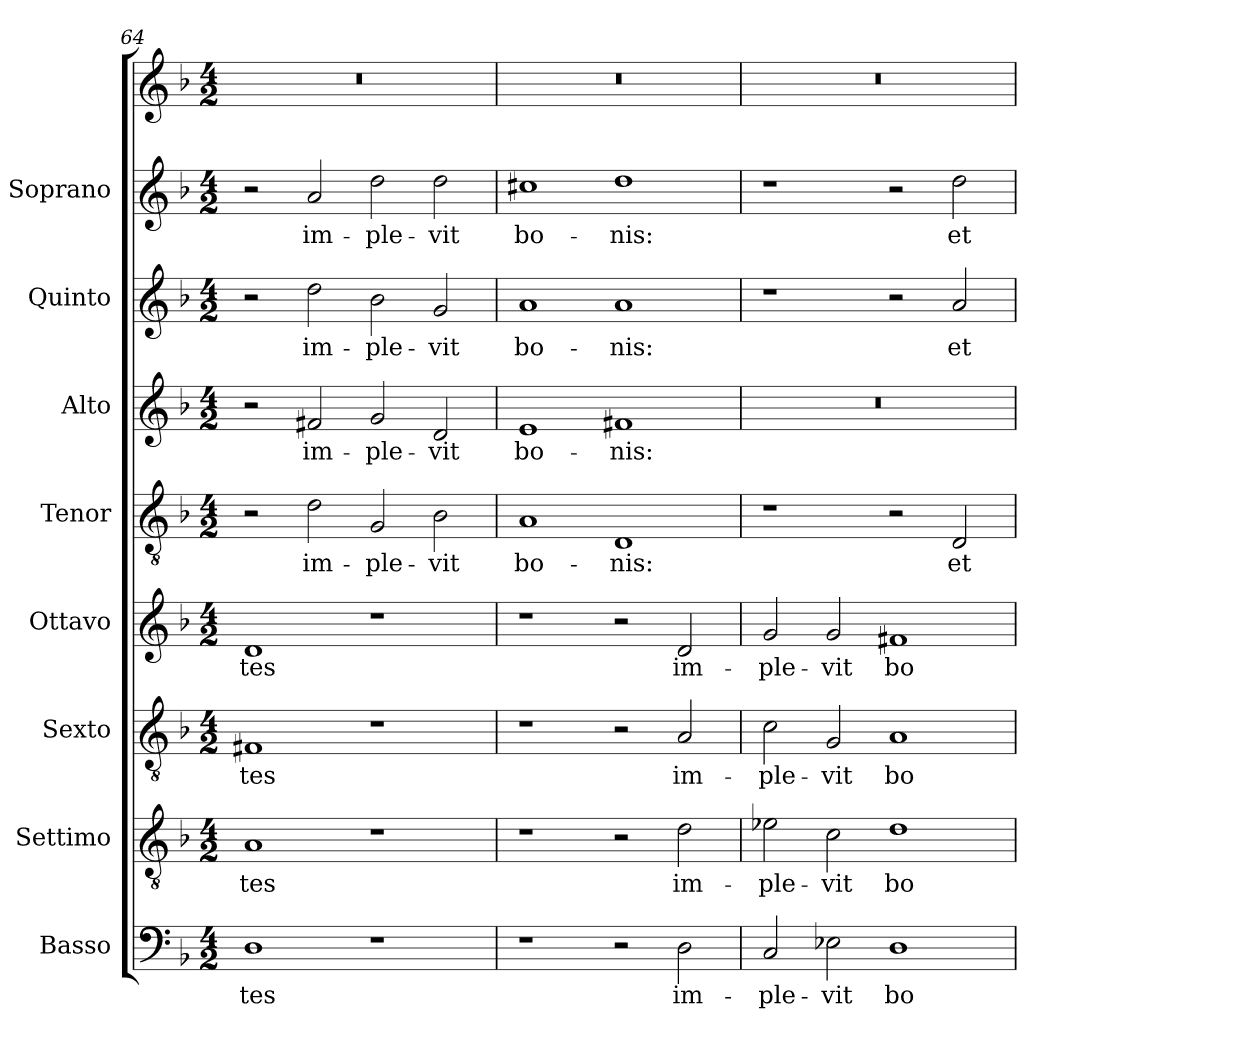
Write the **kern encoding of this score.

**kern	**text	**kern	**text	**kern	**text	**kern	**text	**kern	**text	**kern	**text	**kern	**text	**kern	**text	**kern
*part9	*part9	*part8	*part8	*part7	*part7	*part6	*part6	*part5	*part5	*part4	*part4	*part3	*part3	*part2	*part2	*part1
*staff9	*staff9	*staff8	*staff8	*staff7	*staff7	*staff6	*staff6	*staff5	*staff5	*staff4	*staff4	*staff3	*staff3	*staff2	*staff2	*staff1
*I"Basso	*	*I"Settimo	*	*I"Sexto	*	*I"Ottavo	*	*I"Tenor	*	*I"Alto	*	*I"Quinto	*	*I"Soprano	*	*
*I'B.	*	*I'St.	*	*	*	*I'Ot.	*	*I'T.	*	*I'A.	*	*I'Q.	*	*I'S.	*	*
!!LO:PB:g=z
*clefF4	*	*clefGv2	*	*clefGv2	*	*clefG2	*	*clefGv2	*	*clefG2	*	*clefG2	*	*clefG2	*	*clefG2
*	*	*ITrd7c12	*	*ITrd7c12	*	*	*	*ITrd7c12	*	*	*	*	*	*	*	*
*k[b-]	*	*k[b-]	*	*k[b-]	*	*k[b-]	*	*k[b-]	*	*k[b-]	*	*k[b-]	*	*k[b-]	*	*k[b-]
*F:	*	*F:	*	*F:	*	*F:	*	*F:	*	*F:	*	*F:	*	*F:	*	*F:
*M4/2	*	*M4/2	*	*M4/2	*	*M4/2	*	*M4/2	*	*M4/2	*	*M4/2	*	*M4/2	*	*M4/2
=64	=64	=64	=64	=64	=64	=64	=64	=64	=64	=64	=64	=64	=64	=64	=64	=64
!	!LO:LY:b:color=#000000	!	!	!	!	!	!	!	!	!	!	!	!	!	!	!
!	!	!	!LO:LY:b:color=#000000	!	!	!	!	!	!	!	!	!	!	!	!	!
!	!	!	!	!	!LO:LY:b:color=#000000	!	!	!	!	!	!	!	!	!	!	!
!	!	!	!	!	!	!	!LO:LY:b:color=#000000	!	!	!	!	!	!	!	!	!LO:N:vis=1
1Di	-tes	1AAi	-tes	1FF#Xi	-tes	1di	-tes	2r	.	2r	.	2r	.	2r	.	0r
!	!	!	!	!	!	!	!	!	!LO:LY:b:color=#000000	!	!	!	!	!	!	!
!	!	!	!	!	!	!	!	!	!	!	!LO:LY:b:color=#000000	!	!	!	!	!
!	!	!	!	!	!	!	!	!	!	!	!	!	!LO:LY:b:color=#000000	!	!	!
!	!	!	!	!	!	!	!	!	!	!	!	!	!	!	!LO:LY:b:color=#000000	!
.	.	.	.	.	.	.	.	2Di\	im-	2f#Xi/	im-	2ddi\	im-	2ai/	im-	.
!	!	!	!	!	!	!	!	!	!LO:LY:b:color=#000000	!	!	!	!	!	!	!
!	!	!	!	!	!	!	!	!	!	!	!LO:LY:b:color=#000000	!	!	!	!	!
!	!	!	!	!	!	!	!	!	!	!	!	!	!LO:LY:b:color=#000000	!	!	!
!	!	!	!	!	!	!	!	!	!	!	!	!	!	!	!LO:LY:b:color=#000000	!
1r	.	1r	.	1r	.	1r	.	2GGi/	-ple-	2gi/	-ple-	2b-i\	-ple-	2ddi\	-ple-	.
!	!	!	!	!	!	!	!	!	!LO:LY:b:color=#000000	!	!	!	!	!	!	!
!	!	!	!	!	!	!	!	!	!	!	!LO:LY:b:color=#000000	!	!	!	!	!
!	!	!	!	!	!	!	!	!	!	!	!	!	!LO:LY:b:color=#000000	!	!	!
!	!	!	!	!	!	!	!	!	!	!	!	!	!	!	!LO:LY:b:color=#000000	!
.	.	.	.	.	.	.	.	2BB-i\	-vit	2di/	-vit	2gi/	-vit	2ddi\	-vit	.
=65	=65	=65	=65	=65	=65	=65	=65	=65	=65	=65	=65	=65	=65	=65	=65	=65
!	!	!	!	!	!	!	!	!	!LO:LY:b:color=#000000	!	!	!	!	!	!	!
!	!	!	!	!	!	!	!	!	!	!	!LO:LY:b:color=#000000	!	!	!	!	!
!	!	!	!	!	!	!	!	!	!	!	!	!	!LO:LY:b:color=#000000	!	!	!
!	!	!	!	!	!	!	!	!	!	!	!	!	!	!	!LO:LY:b:color=#000000	!LO:N:vis=1
1r	.	1r	.	1r	.	1r	.	1AAi	bo-	1ei	bo-	1ai	bo-	1cc#Xi	bo-	0r
!	!	!	!	!	!	!	!	!	!LO:LY:b:color=#000000	!	!	!	!	!	!	!
!	!	!	!	!	!	!	!	!	!	!	!LO:LY:b:color=#000000	!	!	!	!	!
!	!	!	!	!	!	!	!	!	!	!	!	!	!LO:LY:b:color=#000000	!	!	!
!	!	!	!	!	!	!	!	!	!	!	!	!	!	!	!LO:LY:b:color=#000000	!
2r	.	2r	.	2r	.	2r	.	1DDi	-nis:	1f#Xi	-nis:	1ai	-nis:	1ddi	-nis:	.
!	!LO:LY:b:color=#000000	!	!	!	!	!	!	!	!	!	!	!	!	!	!	!
!	!	!	!LO:LY:b:color=#000000	!	!	!	!	!	!	!	!	!	!	!	!	!
!	!	!	!	!	!LO:LY:b:color=#000000	!	!	!	!	!	!	!	!	!	!	!
!	!	!	!	!	!	!	!LO:LY:b:color=#000000	!	!	!	!	!	!	!	!	!
2Di\	im-	2Di\	im-	2AAi/	im-	2di/	im-	.	.	.	.	.	.	.	.	.
=66	=66	=66	=66	=66	=66	=66	=66	=66	=66	=66	=66	=66	=66	=66	=66	=66
!	!LO:LY:b:color=#000000	!	!	!	!	!	!	!	!	!	!	!	!	!	!	!
!	!	!	!LO:LY:b:color=#000000	!	!	!	!	!	!	!	!	!	!	!	!	!
!	!	!	!	!	!LO:LY:b:color=#000000	!	!	!	!	!	!	!	!	!	!	!
!	!	!	!	!	!	!	!LO:LY:b:color=#000000	!	!	!LO:N:vis=1	!	!	!	!	!	!LO:N:vis=1
2Ci/	-ple-	2E-Xi\	-ple-	2Ci\	-ple-	2gi/	-ple-	1r	.	0r	.	1r	.	1r	.	0r
!	!LO:LY:b:color=#000000	!	!	!	!	!	!	!	!	!	!	!	!	!	!	!
!	!	!	!LO:LY:b:color=#000000	!	!	!	!	!	!	!	!	!	!	!	!	!
!	!	!	!	!	!LO:LY:b:color=#000000	!	!	!	!	!	!	!	!	!	!	!
!	!	!	!	!	!	!	!LO:LY:b:color=#000000	!	!	!	!	!	!	!	!	!
2E-Xi\	-vit	2Ci\	-vit	2GGi/	-vit	2gi/	-vit	.	.	.	.	.	.	.	.	.
!	!LO:LY:b:color=#000000	!	!	!	!	!	!	!	!	!	!	!	!	!	!	!
!	!	!	!LO:LY:b:color=#000000	!	!	!	!	!	!	!	!	!	!	!	!	!
!	!	!	!	!	!LO:LY:b:color=#000000	!	!	!	!	!	!	!	!	!	!	!
!	!	!	!	!	!	!	!LO:LY:b:color=#000000	!	!	!	!	!	!	!	!	!
1Di	bo-	1Di	bo-	1AAi	bo-	1f#Xi	bo-	2r	.	.	.	2r	.	2r	.	.
!	!	!	!	!	!	!	!	!	!LO:LY:b:color=#000000	!	!	!	!	!	!	!
!	!	!	!	!	!	!	!	!	!	!	!	!	!LO:LY:b:color=#000000	!	!	!
!	!	!	!	!	!	!	!	!	!	!	!	!	!	!	!LO:LY:b:color=#000000	!
.	.	.	.	.	.	.	.	2DDi/	et	.	.	2ai/	et	2ddi\	et	.
=	=	=	=	=	=	=	=	=	=	=	=	=	=	=	=	=
*-	*-	*-	*-	*-	*-	*-	*-	*-	*-	*-	*-	*-	*-	*-	*-	*-
